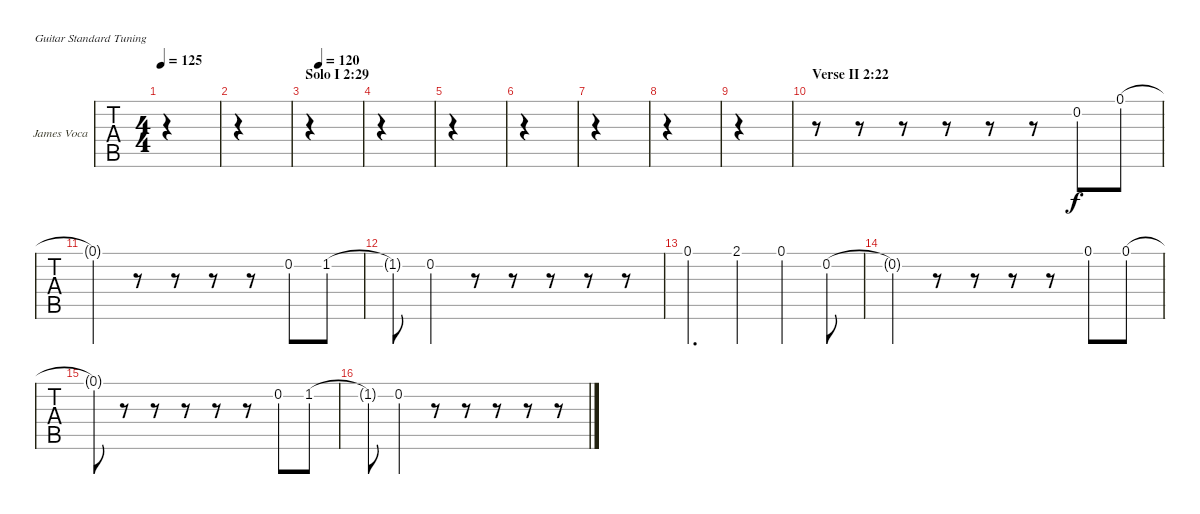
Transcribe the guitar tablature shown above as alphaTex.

\defaultSystemsLayout 4
\bracketExtendMode groupsimilarinstruments
\firstSystemTrackNameOrientation horizontal
\otherSystemsTrackNameOrientation horizontal
\track ("James Vocal" "James Voca") {mute instrument electricguitarclean}
\staff {tabs}
\tuning (E4 B3 G3 D3 A2 E2)
\ts (4 4)
\tempo 125
\clef f4
\scale
0.333333
\ks c
|
\scale
0.333333 |
\section ("" "Solo I 2:29")
\tempo (120 0.25)
\scale
0.333333 |
\scale
0.333333 |
\scale
0.333333 |
\scale
0.333333 |
\scale
0.333333 |
\scale
0.333333 |
\scale
0.333333 |
\section ("" "Verse II 2:22")
\scale
0.333333 r.8 r.8 r.8 r.8 r.8 r.8 0.2.8{dy f} 0.1.8 |
\scale
0.333333 0.1{t}.4 r.8 r.8 r.8 r.8 0.2.8 1.2.8 |
\scale
0.333333 1.2{t}.8 0.2.4 r.8 r.8 r.8 r.8 r.8 |
\scale
0.333333 0.1.4{d} 2.1.4 0.1.4 0.2.8 |
\scale
0.333333 0.2{t}.4 r.8 r.8 r.8 r.8 0.1.8 0.1.8 |
\scale
0.333333 0.1{t}.8 r.8 r.8 r.8 r.8 r.8 0.2.8 1.2.8 |
\scale
0.333333 1.2{t}.8 0.2.4 r.8 r.8 r.8 r.8 r.8
